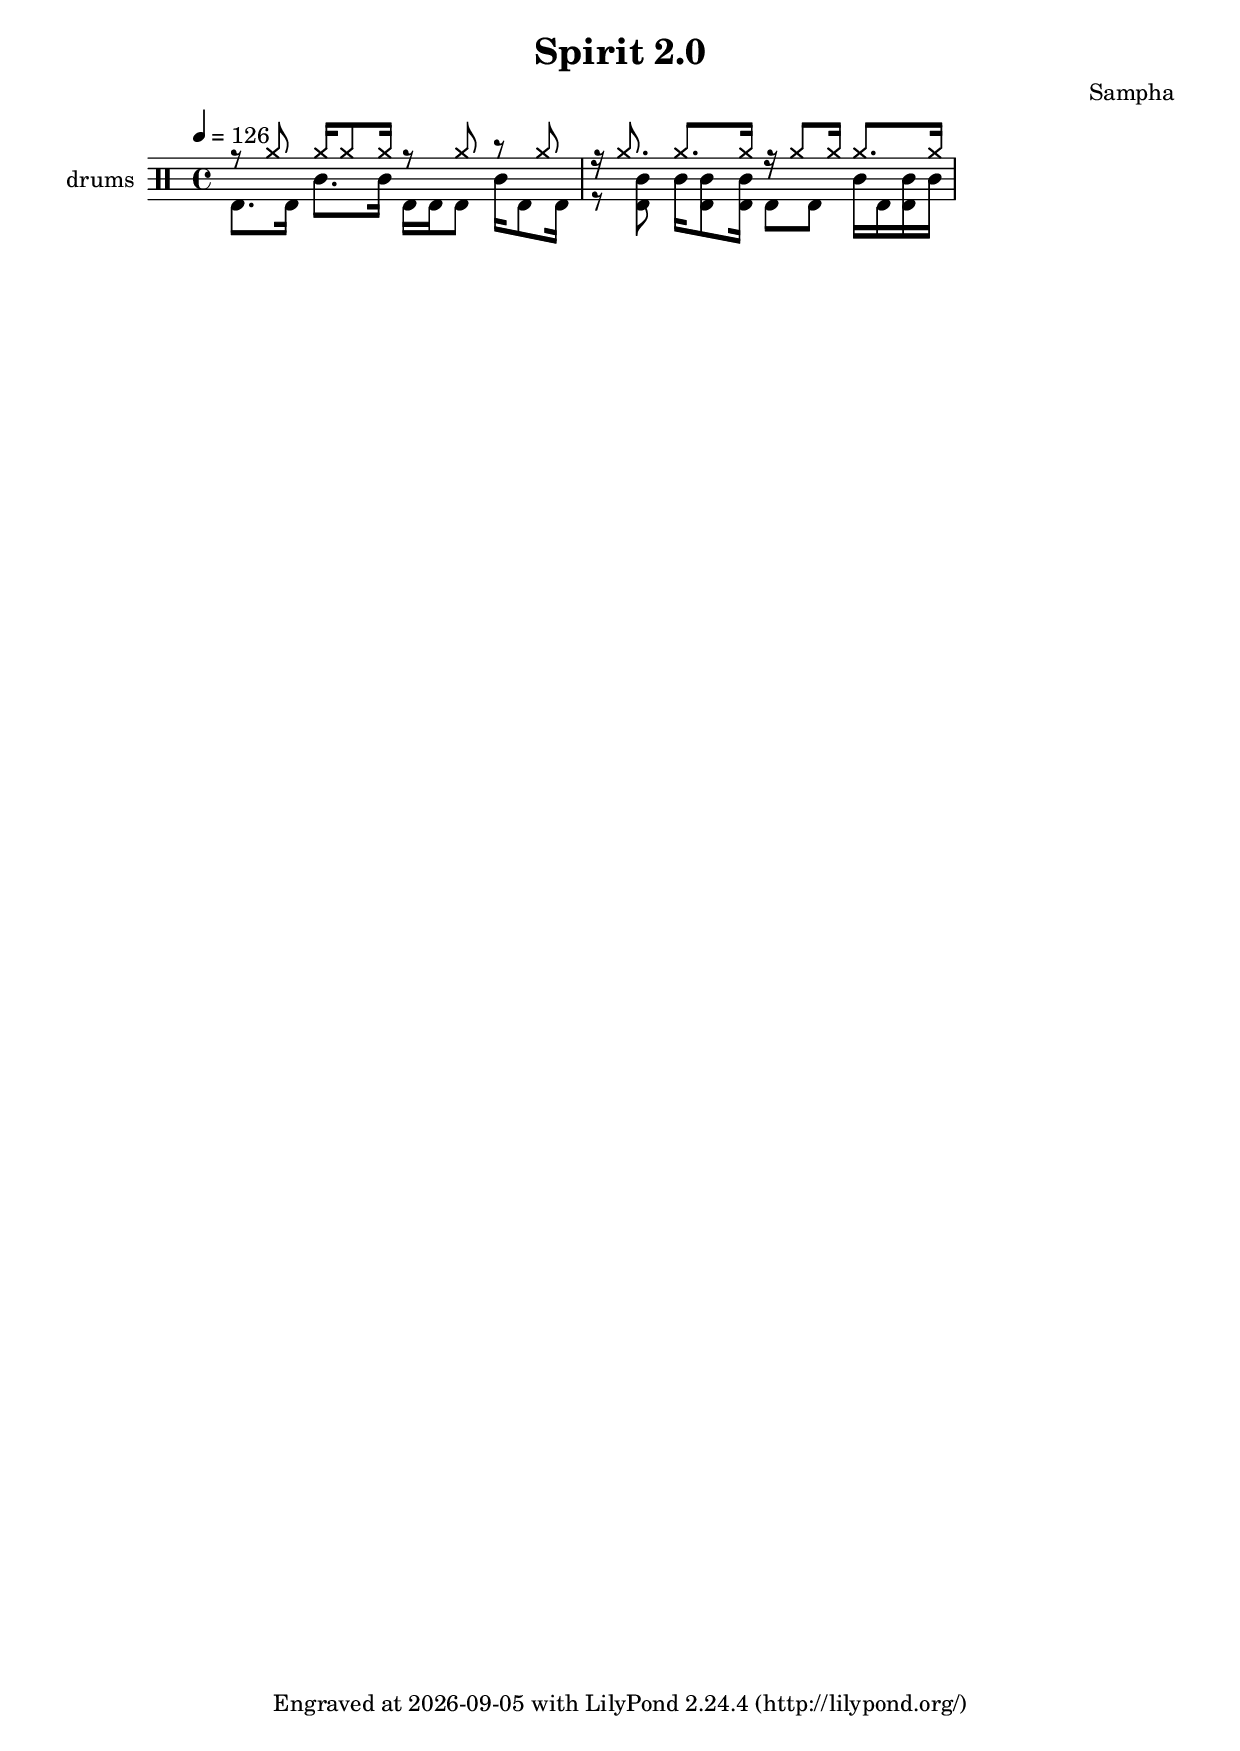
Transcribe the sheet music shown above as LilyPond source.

\language "english"
\header {
  \version "2.24.1"
  title = "Spirit 2.0"
  composer = "Sampha "
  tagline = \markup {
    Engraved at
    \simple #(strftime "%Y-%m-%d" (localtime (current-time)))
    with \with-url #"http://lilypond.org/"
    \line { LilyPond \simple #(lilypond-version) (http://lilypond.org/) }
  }
}


\score {
\layout { }
  \midi {
    \tempo 4 = 150
}
    

\new DrumStaff <<
 % \set Score.barNumberVisibility = #all-bar-numbers-visible
 % \set midiInstrument = #"Drums"
  \set Staff.instrumentName = #"drums"
  \set DrumStaff.drumStyleTable = #agostini-drums-style
  \drummode {
  \time 4/4
  \tempo 4 = 126
    %  \repeat unfold 14 cymr4
   \stemUp
   %  <<  {\repeat unfold 7 cymr4}  >>   
   % << {\repeat unfold 4 hh8 hh16 hh}  >> \break
   % \stemDown
      
      <<  {r8 hh8 hh16 hh8 hh16 r8 hh8 r8 hh8} \\  {bd8. bd16 sn8. sn16 bd16 bd bd8 sn16 bd8 bd16}   >>
     <<  {r16 hh8. hh8. hh16 r16 hh8 hh16 hh8. hh16} \\  {r8 <<sn8bd>> sn16 <<sn8 bd>> <<sn16 bd>> bd8 bd sn16 bd <<sn16 bd>> sn}   >>
     
     
     
     
  %    << {<<bd 8 hhho  >> << bd8 hhho>><< bd8 hhho>>  hh hh16 hh sn-> sn-> hh \parenthesize sn hh hh } >>
%       << {\parenthesize sn16 \parenthesize sn hh <<hh bd>> \parenthesize sn \parenthesize sn <<hh bd>> \parenthesize sn\parenthesize sn <<hh bd>> sn-> \parenthesize sn <<hh bd>> sn-> hh <<hh bd>> }  >>
%       << {<<bd 8 hhho  >> << bd8 hh>><< bd8 hhho>>  hh16 \parenthesize sn hh hh sn-> sn-> hh \parenthesize sn hh hh } >> 
%       << {\parenthesize sn16 \parenthesize sn hh <<hh bd>> \parenthesize sn \parenthesize sn <<hh bd>> \parenthesize sn\parenthesize sn <<hh bd>> sn-> \parenthesize sn <<hh bd>> sn-> hh <<hh bd>> }  >>\break
%       << {<<bd 8 hhho  >> << bd8 hh>><< bd8 hhho>>  hh16 \parenthesize sn hh hh sn-> sn-> hh \parenthesize sn hh hh } >> 
%      
      
      


   }
>>
}
